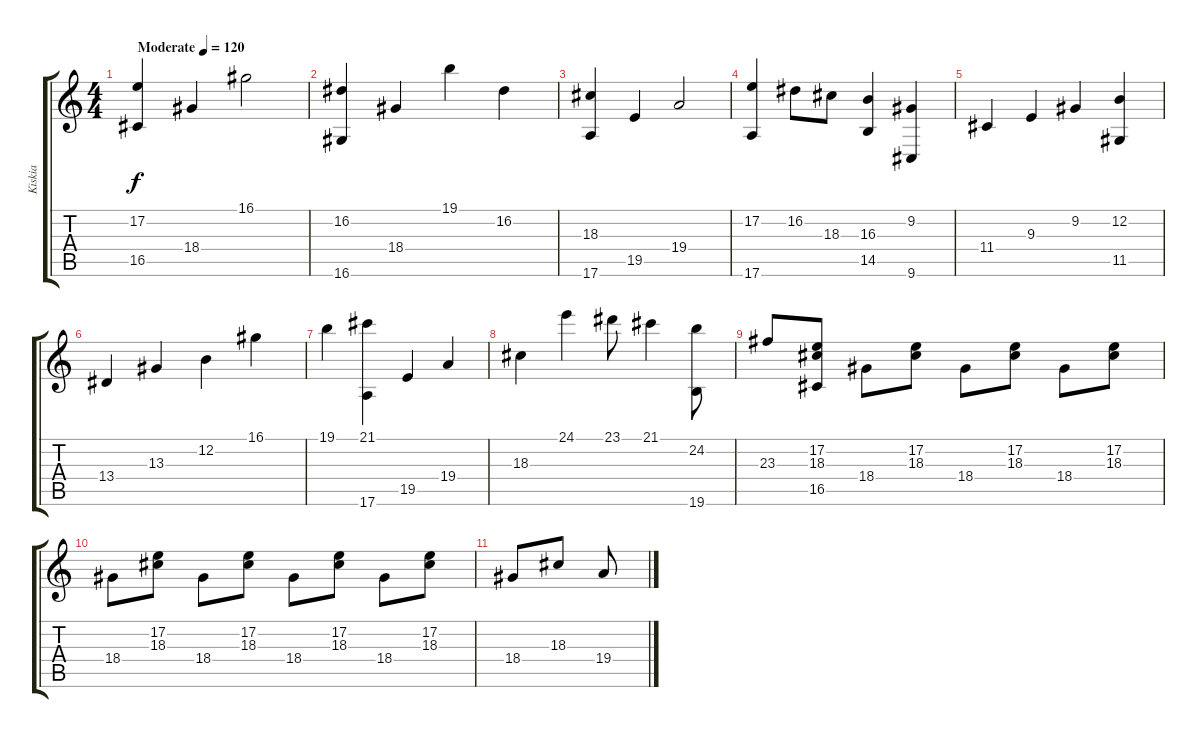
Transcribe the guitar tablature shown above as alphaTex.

\track ("Kiskia " "Kiskia ") {instrument acousticgrandpiano}
\staff {score tabs}
\tuning (E4 B3 G3 D3 A2 E2) {hide}
\ts (4 4)
\tempo (120 "Moderate")
\clef g2
\ks c
(17.2 16.5).4{dy f instrument acousticgrandpiano} 18.4.4 16.1.2 |
(16.2 16.6).4 18.4.4 19.1.4 16.2.4 |
(18.3 17.6).4 19.5.4 19.4.2 |
(17.2 17.6).4 16.2.8 18.3.8 (16.3 14.5).4 (9.2 9.6).4 |
11.4.4 9.3.4 9.2.4 (12.2 11.5).4 |
13.4.4 13.3.4 12.2.4 16.1.4 |
19.1.4 (21.1 17.6).4 19.5.4 19.4.4 |
18.3.4 24.1.4 23.1.8 21.1.4 (24.2 19.6).8 |
23.3.8 (17.2 18.3 16.5).8 18.4.8 (17.2 18.3).8 18.4.8 (17.2 18.3).8 18.4.8 (17.2 18.3).8 |
18.4.8 (17.2 18.3).8 18.4.8 (17.2 18.3).8 18.4.8 (17.2 18.3).8 18.4.8 (17.2 18.3).8 |
18.4.8 18.3.8 19.4.8
